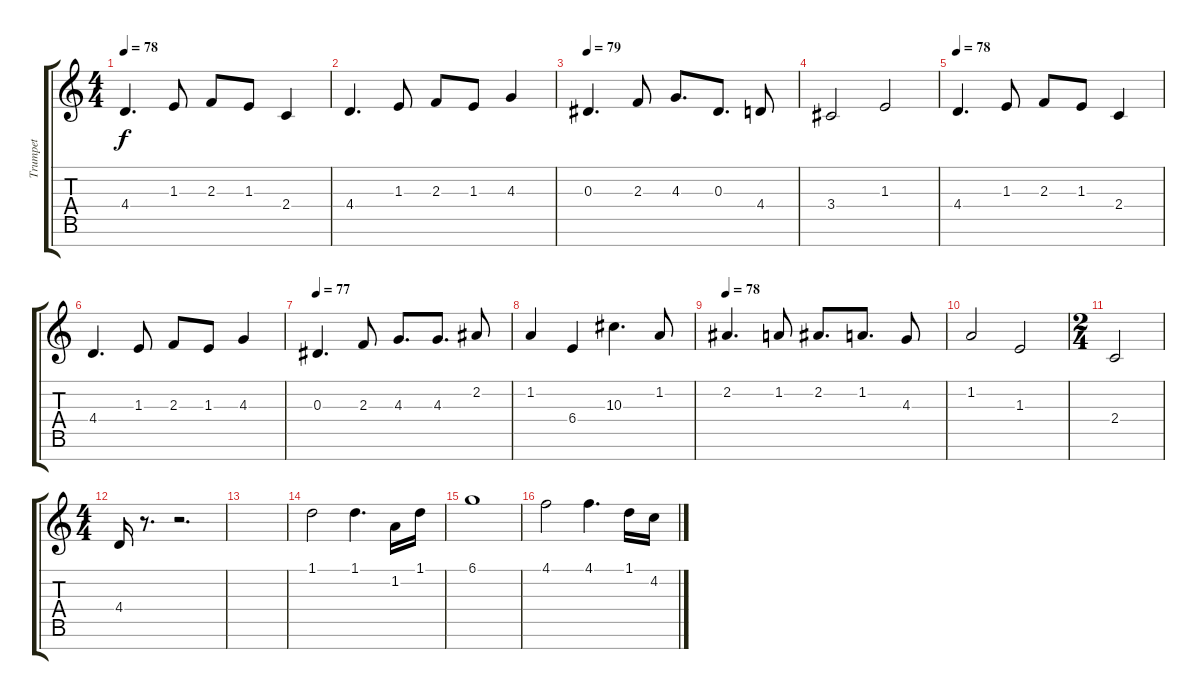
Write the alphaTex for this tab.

\track ("Trumpet" "Trumpet") {instrument trumpet}
\staff {score tabs}
\tuning (Db5 Ab4 Eb4 Bb3 F3 C3 G2) {hide}
\ts (4 4)
\tempo 78
\clef g2
\ks c
4.4.4{d dy f volume 12} 1.3.8 2.3.8 1.3.8 2.4.4 |
4.4.4{d} 1.3.8 2.3.8 1.3.8 4.3.4 |
\tempo 79
0.3.4{d} 2.3.8 4.3.8{d} 0.3.8{d} 4.4.8 |
3.4.2 1.3.2 |
\tempo 78
4.4.4{d} 1.3.8 2.3.8 1.3.8 2.4.4 |
4.4.4{d} 1.3.8 2.3.8 1.3.8 4.3.4 |
\tempo 77
0.3.4{d} 2.3.8 4.3.8{d} 4.3.8{d} 2.2.8 |
1.2.4{volume 14} 6.4.4 10.3.4{d} 1.2.8 |
\tempo 78
2.2.4{d} 1.2.8 2.2.8{d} 1.2.8{d} 4.3.8 |
1.2.2 1.3.2 |
\ts (2 4)
2.4.2 |
\ts (4 4)
4.4.16 r.8{d} r.2{d} |
|
1.1.2{volume 9} 1.1.4{d} 1.2.16 1.1.16 |
6.1.1 |
4.1.2 4.1.4{d} 1.1.16 4.2.16
